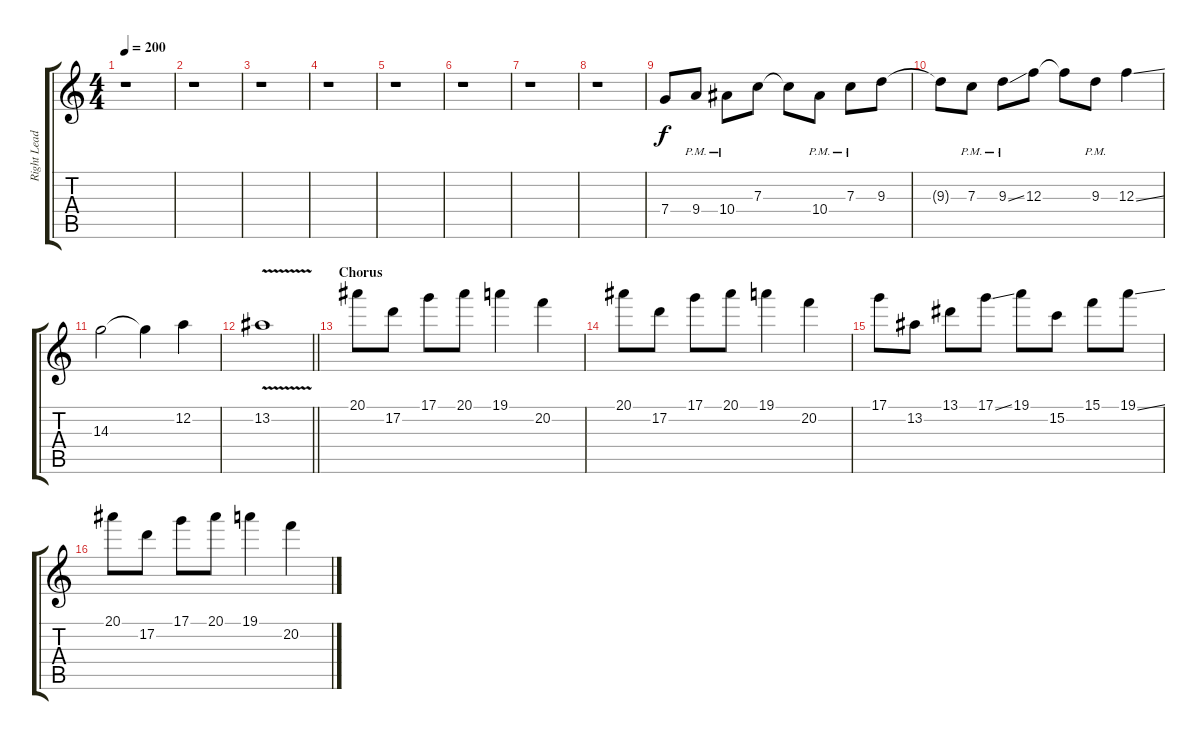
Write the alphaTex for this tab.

\track ("Right Lead Gtr" "Right Lead") {mute instrument distortionguitar}
\staff {score tabs}
\tuning (D4 A3 F3 C3 G2 D2) {hide}
\ts (4 4)
\tempo 200
\clef g2
\ks c
r.1{dy f} |
r.1 |
r.1 |
r.1 |
r.1 |
r.1 |
r.1 |
r.1 |
7.4.8 9.4{pm}.8 10.4{pm}.8 7.3.8 7.3{t}.8 10.4{pm}.8 7.3{pm}.8 9.3.8 |
9.3{t}.8 7.3{pm}.8 9.3{ss pm}.8 12.3.8 12.3{t}.8 9.3{pm}.8 12.3{ss}.4 |
14.3.2 14.3{t}.4 12.2.4 |
\barLineRight lightlight
13.2{v}.1 |
\section ("" "Chorus")
20.1.8 17.2.8 17.1.8 20.1.8 19.1.4 20.2.4 |
20.1.8 17.2.8 17.1.8 20.1.8 19.1.4 20.2.4 |
17.1.8 13.2.8 13.1.8 17.1{ss}.8 19.1.8 15.2.8 15.1.8 19.1{ss}.8 |
20.1.8 17.2.8 17.1.8 20.1.8 19.1.4 20.2.4
